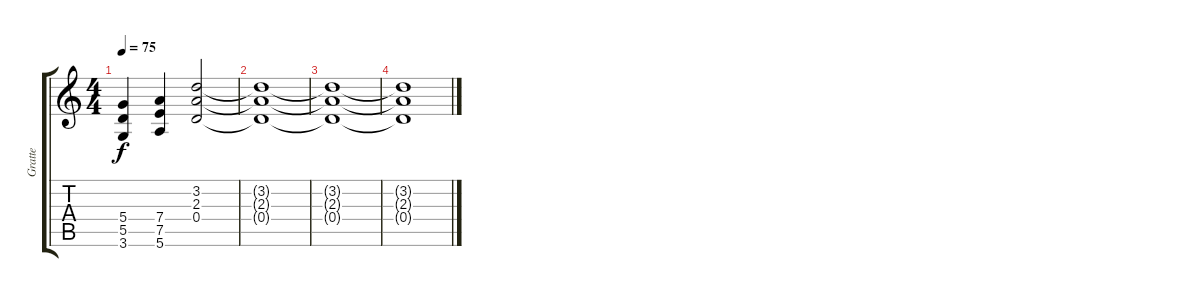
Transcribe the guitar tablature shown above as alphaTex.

\track ("Gratte" "Gratte") {instrument overdrivenguitar}
\staff {score tabs}
\tuning (E4 B3 G3 D3 A2 E2) {hide}
\ts (4 4)
\tempo 75
\clef g2
\ks c
(5.4 5.5 3.6).4{dy f} (7.4 7.5 5.6).4 (3.2 2.3 0.4).2 |
(3.2{t} 2.3{t} 0.4{t}).1{volume 4} |
(3.2{t} 2.3{t} 0.4{t}).1 |
(3.2{t} 2.3{t} 0.4{t}).1
